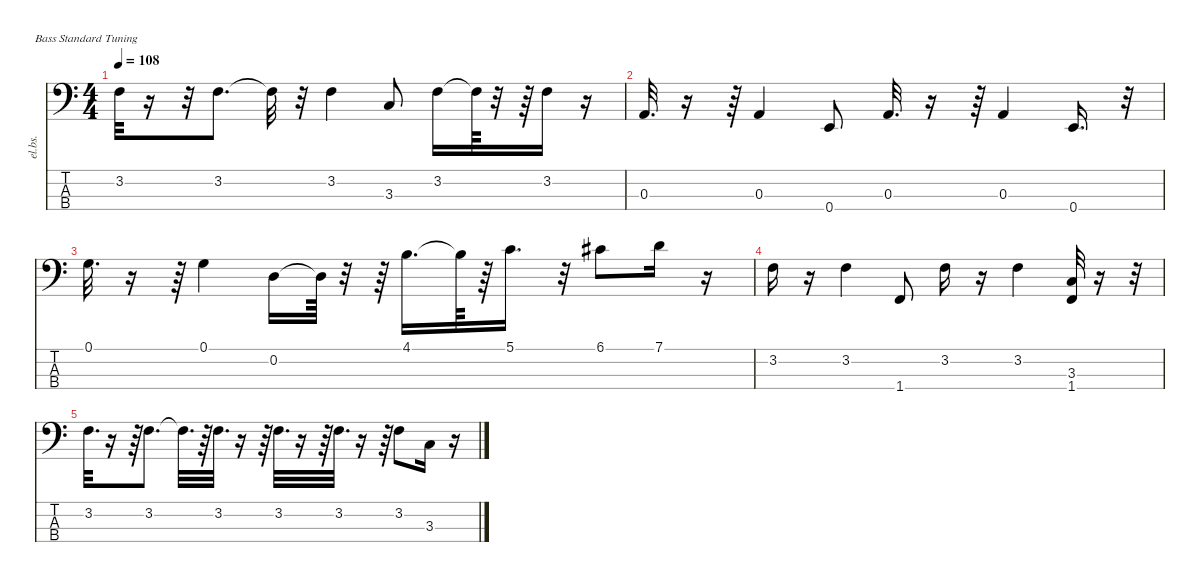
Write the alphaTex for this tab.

\defaultSystemsLayout 4
\hideDynamics
\bracketExtendMode nobrackets
\otherSystemsTrackNameOrientation horizontal
\track ("Bass" "el.bs.") {instrument electricbasspick}
\staff {score tabs}
\tuning (G2 D2 A1 E1)
\ts (4 4)
\tempo 108
\clef f4
\ks c
3.2.32{dy f} r.16 r.32 3.2.8{d} 3.2{t}.32 r.32 3.2.4 3.3.8 3.2.16 3.2{t}.64 r.32 r.64 3.2.16 r.16 |
0.3.32{d} r.16 r.64 0.3.4 0.4.8 0.3.32{d} r.16 r.64 0.3.4 0.4.16{d} r.32 |
0.1.32{d} r.16 r.64 0.1.4 0.2.16 0.2{t}.64 r.32 r.64 4.1.16{d} 4.1{t}.64 r.64 5.1.16{d} r.32 6.1{acc #}.8 7.1.16 r.16 |
3.2.16 r.16 3.2.4 1.4.8 3.2.16 r.16 3.2.4 (3.3 1.4).32 r.16 r.32 |
3.2.32{d} r.16 r.64 3.2.8{d} 3.2{t}.32{d} r.64 3.2.32{d} r.16 r.64 3.2.32{d} r.16 r.64 3.2.32{d} r.16 r.64 3.2.8 3.3.16 r.16
